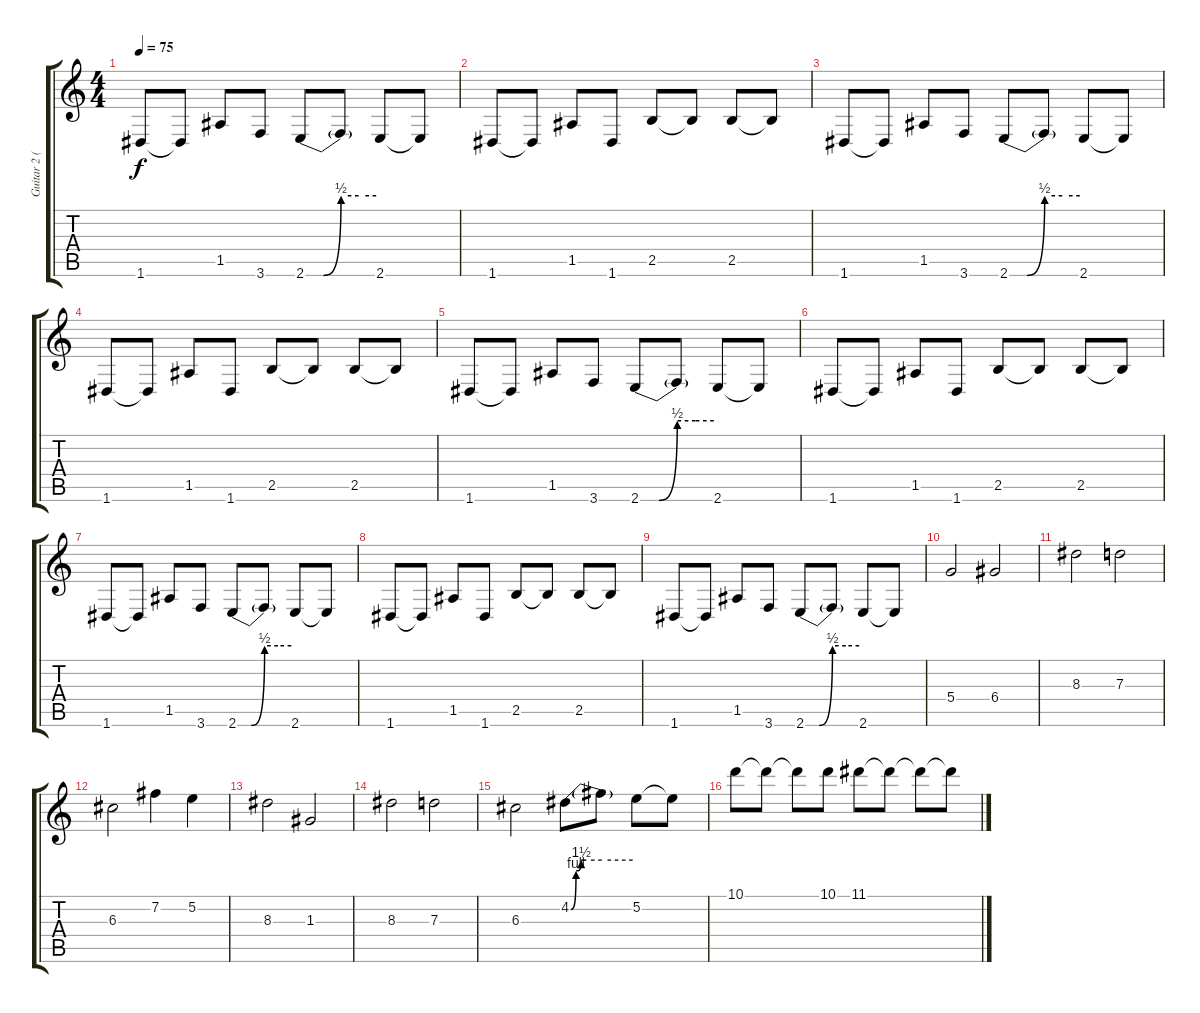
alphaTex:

\track ("Guitar 2 (solo)" "Guitar 2 (") {instrument distortionguitar}
\staff {score tabs}
\tuning (E4 B3 G3 D3 A2 D2) {hide}
\ts (4 4)
\tempo 75
\clef g2
\ks c
1.6.8{dy f} 1.6{t}.8 1.5.8 3.6.8 2.6{be (custom 0 0 15 0 30 2 45 2 60 2)}.8 2.6{t}.8 2.6.8 2.6{t}.8 |
1.6.8 1.6{t}.8 1.5.8 1.6.8 2.5.8 2.5{t}.8 2.5.8 2.5{t}.8 |
1.6.8 1.6{t}.8 1.5.8 3.6.8 2.6{be (custom 0 0 15 0 30 2 45 2 60 2)}.8 2.6{t}.8 2.6.8 2.6{t}.8 |
1.6.8 1.6{t}.8 1.5.8 1.6.8 2.5.8 2.5{t}.8 2.5.8 2.5{t}.8 |
1.6.8 1.6{t}.8 1.5.8 3.6.8 2.6{be (custom 0 0 15 0 30 2 45 2 60 2)}.8 2.6{t}.8 2.6.8 2.6{t}.8 |
1.6.8 1.6{t}.8 1.5.8 1.6.8 2.5.8 2.5{t}.8 2.5.8 2.5{t}.8 |
1.6.8 1.6{t}.8 1.5.8 3.6.8 2.6{be (custom 0 0 15 0 30 2 45 2 60 2)}.8 2.6{t}.8 2.6.8 2.6{t}.8 |
1.6.8 1.6{t}.8 1.5.8 1.6.8 2.5.8 2.5{t}.8 2.5.8 2.5{t}.8 |
1.6.8 1.6{t}.8 1.5.8 3.6.8 2.6{be (custom 0 0 15 0 30 2 45 2 60 2)}.8 2.6{t}.8 2.6.8 2.6{t}.8 |
5.4.2 6.4.2 |
8.3.2 7.3.2 |
6.3.2 7.2.4 5.2.4 |
8.3.2 1.3.2 |
8.3.2 7.3.2 |
6.3.2 4.2{be (custom 0 0 5 4 10 6 15 6 30 6 60 6)}.8 4.2{t}.8 5.2.8 5.2{t}.8 |
10.1.8 10.1{t}.8 10.1{t}.8 10.1.8 11.1.8 11.1{t}.8 11.1{t}.8 11.1{t}.8
